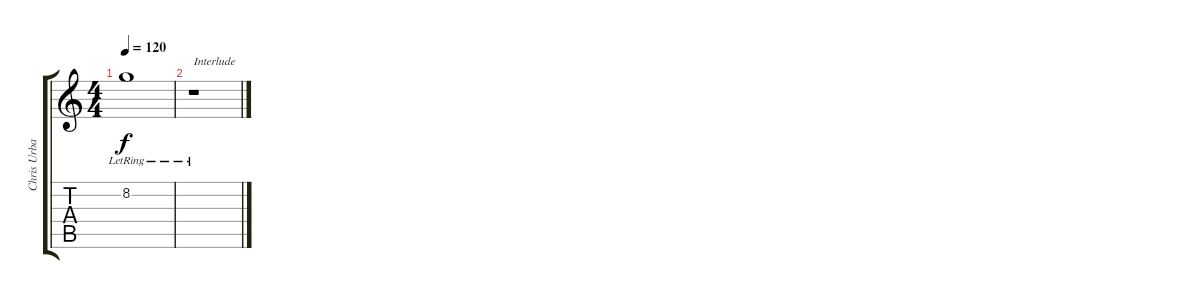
\track ("Chris Urbanowicz" "Chris Urba") {instrument overdrivenguitar}
\staff {score tabs}
\tuning (E4 B3 G3 D3 A2 E2) {hide}
\ts (4 4)
\tempo 120
\clef g2
\ks c
8.2{lr}.1{dy f} |
r.1{txt "Interlude"}
